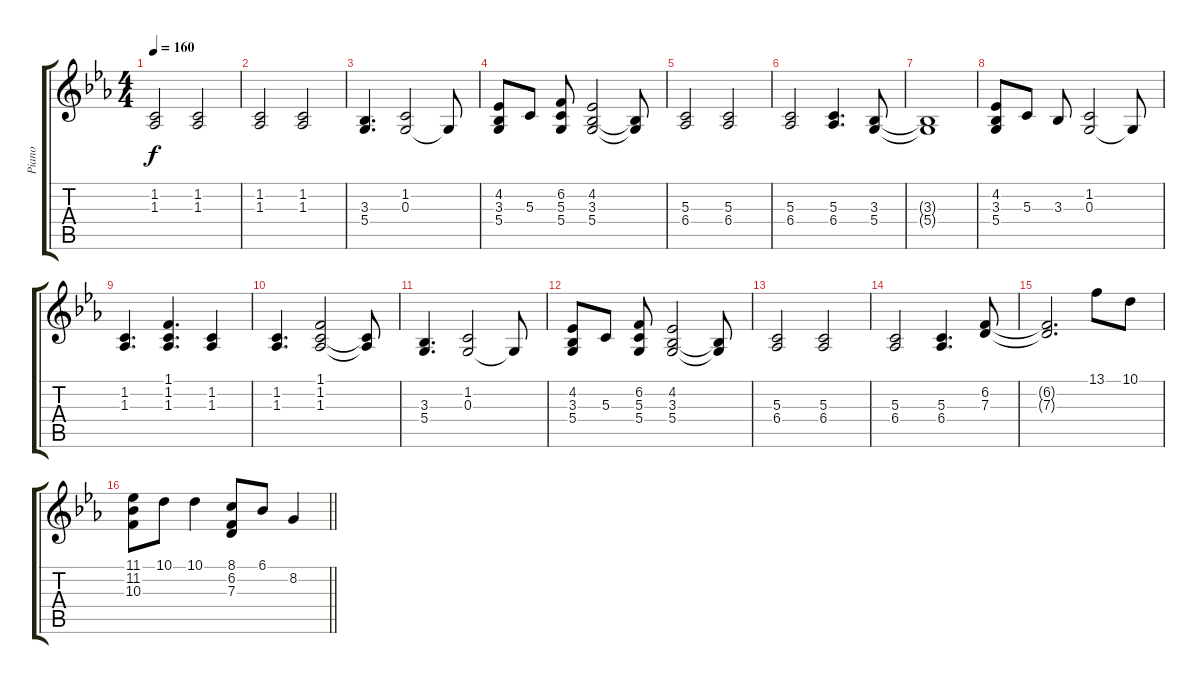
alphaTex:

\track ("Piano" "Piano") {instrument electricgrandpiano}
\staff {score tabs}
\tuning (E4 B3 G3 D3 A2 E2) {hide}
\ts (4 4)
\tempo 160
\clef g2
\ks eb
(1.2 1.3).2{dy f} (1.2 1.3).2 |
(1.2 1.3).2 (1.2 1.3).2 |
(3.3 5.4).4{d} (1.2 0.3).2 0.3{t}.8 |
(4.2 3.3 5.4).8 5.3.8 (6.2 5.3 5.4).8 (4.2 3.3 5.4).2 (3.3{t} 5.4{t}).8 |
(5.3 6.4).2 (5.3 6.4).2 |
(5.3 6.4).2 (5.3 6.4).4{d} (3.3 5.4).8 |
(3.3{t} 5.4{t}).1 |
(4.2 3.3 5.4).8 5.3.8 3.3.8 (1.2 0.3).2 0.3{t}.8 |
(1.2 1.3).4{d} (1.1 1.2 1.3).4{d} (1.2 1.3).4 |
(1.2 1.3).4{d} (1.1 1.2 1.3).2 (1.2{t} 1.3{t}).8 |
(3.3 5.4).4{d} (1.2 0.3).2 0.3{t}.8 |
(4.2 3.3 5.4).8 5.3.8 (6.2 5.3 5.4).8 (4.2 3.3 5.4).2 (3.3{t} 5.4{t}).8 |
(5.3 6.4).2 (5.3 6.4).2 |
(5.3 6.4).2 (5.3 6.4).4{d} (6.2 7.3).8 |
(6.2{t} 7.3{t}).2{d} 13.1.8 10.1.8 |
\barLineRight lightlight
(11.1 11.2 10.3).8 10.1.8 10.1.4 (8.1 6.2 7.3).8 6.1.8 8.2.4
